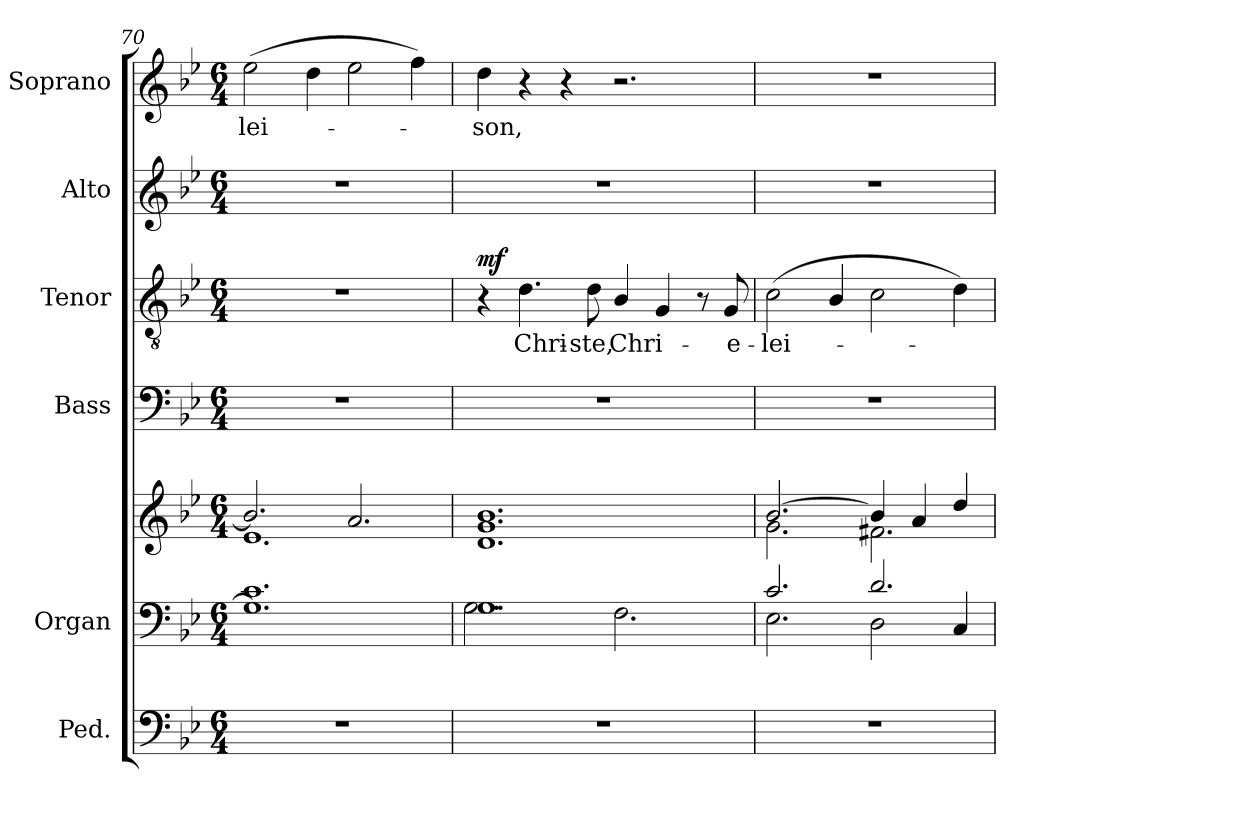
**kern	**kern	**kern	**kern	**kern	**text	**dynam	**kern	**kern	**text
*part6	*part5	*part5	*part4	*part3	*part3	*part3	*part2	*part1	*part1
*staff7	*staff6	*staff5	*staff4	*staff3	*staff3	*staff3	*staff2	*staff1	*staff1
*I"Ped.	*I"Organ	*	*I"Bass	*I"Tenor	*	*	*I"Alto	*I"Soprano	*
*	*I'Org.	*	*I'B.	*I'T.	*	*	*I'A.	*I'S.	*
*clefF4	*clefF4	*clefG2	*clefF4	*clefGv2	*	*	*clefG2	*clefG2	*
*	*	*	*	*ITrd7c12	*	*	*	*	*
*k[b-e-]	*k[b-e-]	*k[b-e-]	*k[b-e-]	*k[b-e-]	*	*	*k[b-e-]	*k[b-e-]	*
*B-:	*B-:	*B-:	*B-:	*B-:	*	*	*B-:	*B-:	*
*M6/4	*M6/4	*M6/4	*M6/4	*M6/4	*	*	*M6/4	*M6/4	*
=70	=70	=70	=70	=70	=70	=70	=70	=70	=70
!LO:N:vis=1	!	!	!LO:N:vis=1	!LO:N:vis=1	!	!	!LO:N:vis=1	!	!
*	*^	*^	*	*	*	*	*	*	*
!	!	!	!	!	!	!	!	!	!	!	!LO:LY:b:color=#000000
1.r	1.ci	1.Gi]	2.b-i/]	1.e-i	1.r	1.r	.	.	1.r	(2ee-i\	-lei-
.	.	.	.	.	.	.	.	.	.	4ddi\	.
.	.	.	2.ai/	.	.	.	.	.	.	2ee-i\	.
.	.	.	.	.	.	.	.	.	.	4ffi\)	.
=71	=71	=71	=71	=71	=71	=71	=71	=71	=71	=71	=71
!LO:N:vis=1	!	!	!	!	!LO:N:vis=1	!	!	!	!LO:N:vis=1	!	!
!	!	!	!	!	!	!	!	!	!	!	!LO:LY:b:color=#000000
1.r	1.Gi	2.Gi\	1.gi 1.b-i	1.di	1.r	4r	.	mf	1.r	4ddi\	-son,
!	!	!	!	!	!	!	!LO:LY:b:color=#000000	!	!	!	!
.	.	.	.	.	.	4.Di\	Chri-	.	.	4r	.
.	.	.	.	.	.	.	.	.	.	4r	.
!	!	!	!	!	!	!	!LO:LY:b:color=#000000	!	!	!	!
.	.	.	.	.	.	8Di\	-ste,	.	.	.	.
!	!	!	!	!	!	!	!LO:LY:b:color=#000000	!	!	!	!
.	.	2.Fi\	.	.	.	4BB-i/	Chri-	.	.	2.r	.
.	.	.	.	.	.	4GGi/	.	.	.	.	.
!	!	!	!	!	!	!	!LO:LY:b:color=#000000	!	!	!	!
.	.	.	.	.	.	8r	-ste	.	.	.	.
!	!	!	!	!	!	!	!LO:LY:b:color=#000000	!	!	!	!
.	.	.	.	.	.	8GGi/	e-	.	.	.	.
=72	=72	=72	=72	=72	=72	=72	=72	=72	=72	=72	=72
!LO:N:vis=1	!	!	!	!	!LO:N:vis=1	!	!	!	!	!	!
!	!	!	!	!	!	!	!LO:LY:b:color=#000000	!	!LO:N:vis=1	!LO:N:vis=1	!
1.r	2.ci/	2.E-i\	[2.b-i/	2.gi\	1.r	(2Ci\	-lei-	.	1.r	1.r	.
.	.	.	.	.	.	4BB-i/	.	.	.	.	.
.	2.di/	2Di\	4b-i/]	2.f#Xi\	.	2Ci\	.	.	.	.	.
.	.	.	4ai/	.	.	.	.	.	.	.	.
.	.	4Ci/	4ddi/	.	.	4Di\)	.	.	.	.	.
*	*v	*v	*	*	*	*	*	*	*	*	*
*	*	*v	*v	*	*	*	*	*	*	*
=	=	=	=	=	=	=	=	=	=
*-	*-	*-	*-	*-	*-	*-	*-	*-	*-
